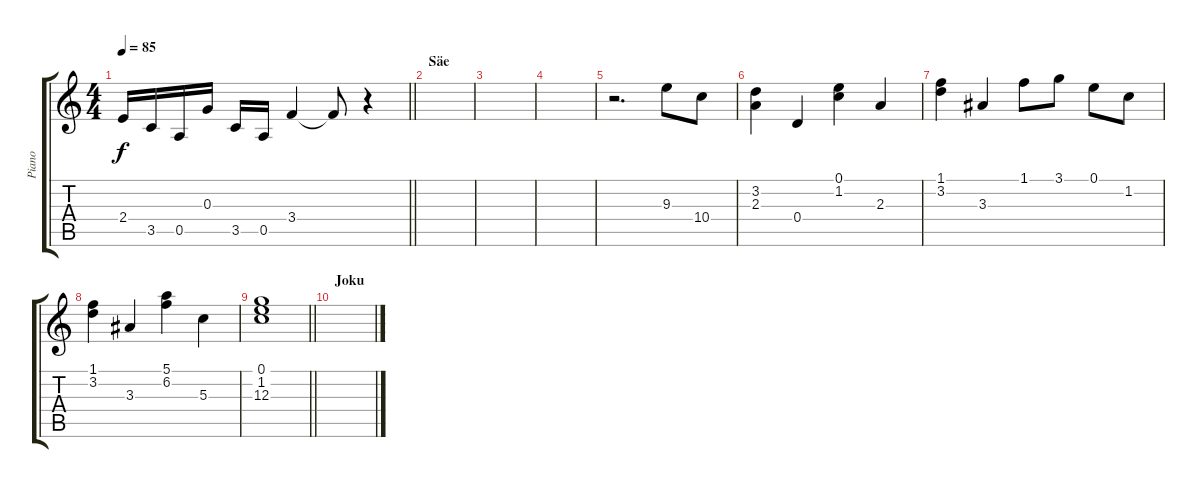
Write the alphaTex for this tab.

\track ("Piano" "Piano") {instrument acousticgrandpiano}
\staff {score tabs}
\tuning (E5 B4 G4 D4 A3 E3) {hide}
\ts (4 4)
\tempo 85
\clef g2
\barLineRight lightlight
\ks c
2.4.16{dy f} 3.5.16 0.5.16 0.3.16 3.5.16 0.5.16 3.4.4 3.4{t}.8 r.4 |
\section ("" "Säe")
|
|
|
r.2{d} 9.3.8 10.4.8 |
(3.2 2.3).4 0.4.4 (0.1 1.2).4 2.3.4 |
(1.1 3.2).4 3.3.4 1.1.8 3.1.8 0.1.8 1.2.8 |
(1.1 3.2).4 3.3.4 (5.1 6.2).4 5.3.4 |
\barLineRight lightlight
(0.1 1.2 12.3).1 |
\section ("" "Joku")
